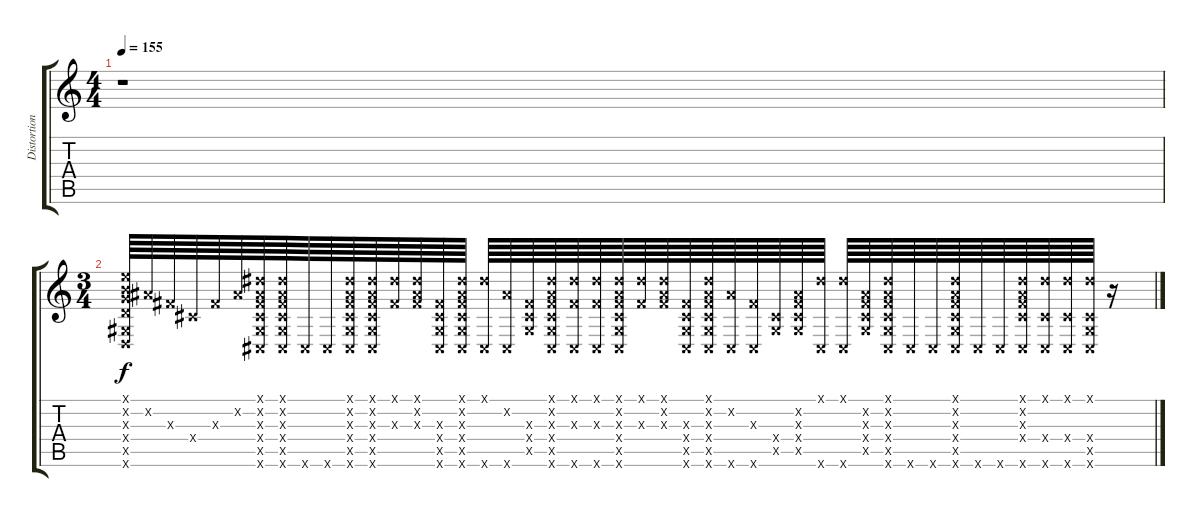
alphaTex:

\track ("Distortion (joey on album)" "Distortion") {instrument distortionguitar}
\staff {score tabs}
\tuning (Eb4 Bb3 Gb3 Db3 Ab2 Db2) {hide}
\ts (4 4)
\tempo 155
\clef g2
\ks c
r.1{dy f} |
\ts (3 4)
(1.1{x} 1.2{x} 1.3{x} 1.4{x} 0.5{x} 1.6{x}).64 0.2{x}.64 0.3{x}.64 0.4{x}.64 0.3{x}.64 0.2{x}.64 (0.1{x} 0.2{x} 0.3{x} 0.4{x} 0.5{x} 0.6{x}).64 (0.1{x} 0.2{x} 0.3{x} 0.4{x} 0.5{x} 0.6{x}).64 0.6{x}.64 0.6{x}.64 (0.1{x} 0.2{x} 0.3{x} 0.4{x} 0.5{x} 0.6{x}).64 (0.1{x} 0.2{x} 0.3{x} 0.4{x} 0.5{x} 0.6{x}).64 (0.1{x} 0.3{x}).64 (0.1{x} 0.2{x} 0.3{x}).64 (0.3{x} 0.4{x} 0.5{x} 0.6{x}).64 (0.1{x} 0.2{x} 0.3{x} 0.4{x} 0.5{x} 0.6{x}).64 (0.1{x} 0.6{x}).64 (0.2{x} 0.6{x}).64 (0.3{x} 0.4{x} 0.5{x}).64 (0.1{x} 0.2{x} 0.3{x} 0.4{x} 0.5{x} 0.6{x}).64 (0.1{x} 0.3{x} 0.6{x}).64 (0.1{x} 0.3{x} 0.6{x}).64 (0.1{x} 0.2{x} 0.3{x} 0.4{x} 0.5{x} 0.6{x}).64 (0.1{x} 0.3{x}).64 (0.1{x} 0.2{x} 0.3{x}).64 (0.3{x} 0.4{x} 0.5{x} 0.6{x}).64 (0.1{x} 0.2{x} 0.3{x} 0.4{x} 0.5{x} 0.6{x}).64 (0.2{x} 0.6{x}).64 (0.3{x} 0.6{x}).64 (0.4{x} 0.5{x}).64 (0.2{x} 0.3{x} 0.4{x} 0.5{x}).64 (0.1{x} 0.6{x}).64 (0.1{x} 0.6{x}).64 (0.2{x} 0.3{x} 0.4{x} 0.5{x}).64 (0.1{x} 0.2{x} 0.3{x} 0.4{x} 0.5{x} 0.6{x}).64 0.6{x}.64 0.6{x}.64 (0.1{x} 0.2{x} 0.3{x} 0.4{x} 0.5{x} 0.6{x}).64 0.6{x}.64 0.6{x}.64 (0.1{x} 0.2{x} 0.3{x} 0.4{x} 0.6{x}).64 (0.1{x} 0.4{x} 0.6{x}).64 (0.1{x} 0.4{x} 0.6{x}).64 (0.1{x} 0.4{x} 0.5{x} 0.6{x}).64 r.16
